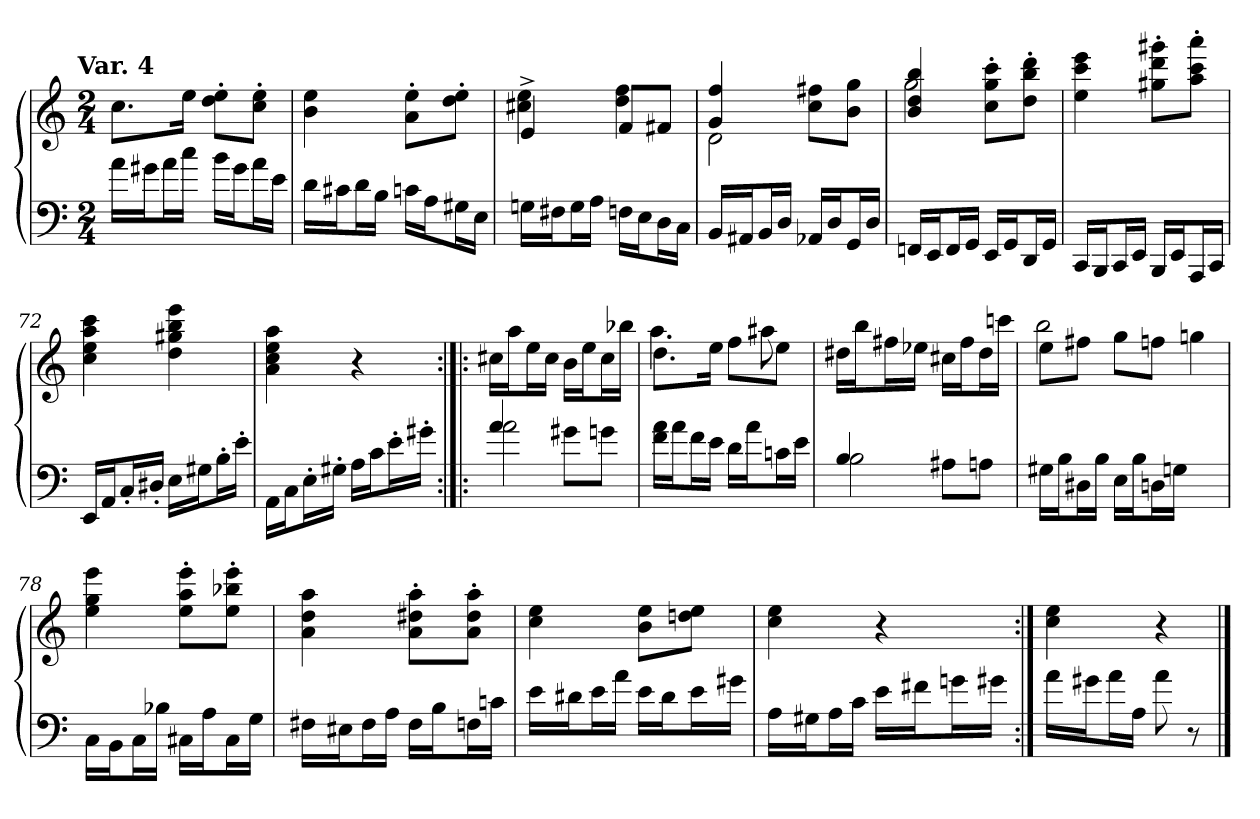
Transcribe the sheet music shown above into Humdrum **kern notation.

**kern	**kern
*part1	*part1
*staff2	*staff1
*clefF4	*clefG2
*k[]	*k[]
!!LO:TX:omd:t=Var. 4
*M2/4	*M2/4
*MM72	*MM72
=	=
16a\LL	8.cc\L
16g#X\J	.
16a\L	.
16cc\JJ	16ee\Jk
16b\LL	8dd'\ 8ee'\L
16g#\J	.
16a\L	8cc'\ 8ee'\J
16e\JJ	.
=67	=67
16d\LL	4b 4ee
16c#X\J	.
16d\L	.
16B\JJ	.
16cn\LL	8a'\ 8ee'\L
16A\J	.
16G#X\L	8dd'\ 8ee'\J
16E\JJ	.
=68	=68
*	*^
16Gn\LL	4e^	4cc#X 4ee
16F#X\J	.	.
16G\L	.	.
16A\JJ	.	.
16Fn\LL	8f/L	4dd 4ff
16E\J	.	.
16D\L	8f#X/J	.
16C\JJ	.	.
=69	=69	=69
16BB/LL	4g 4ff	2d
16AA#X/J	.	.
16BB/L	.	.
16D/JJ	.	.
16AA-X/LL	8cc\ 8ff#X\L	.
16D/J	.	.
16GG/L	8b\ 8gg\J	.
16D/JJ	.	.
=70	=70	=70
16FFn/LL	4b 4dd 4bb	2gg
16EE/J	.	.
16FF/L	.	.
16GG/JJ	.	.
16EE/LL	8cc'\ 8gg'\ 8ccc'\L	.
16GG/J	.	.
16DD/L	8dd'\ 8bb'\ 8ddd'\J	.
16GG/JJ	.	.
*	*v	*v
=71	=71
16CC/LL	4ee 4ccc 4eee
16BBB/J	.
16CC/L	.
16EE/JJ	.
16BBB/LL	8gg#X'\ 8ddd'\ 8ggg#X'\L
16EE/J	.
16AAA/L	8aa'\ 8ccc'\ 8aaa'\J
16CC/JJ	.
=72	=72
16EE/LL	4cc 4ee 4aa 4ccc
16AA/J	.
16C'/L	.
16D#X'/JJ	.
16E\LL	4dd 4gg#X 4bb 4eee
16G#X\J	.
16B'\L	.
16e'\JJ	.
=73	=73
16AA\LL	4a 4cc 4ee 4aa
16C\J	.
16E'\L	.
16G#X'\JJ	.
16A\LL	4r
16c\J	.
16e'\L	.
16g#X'\JJ	.
=74:|!|:	=74:|!|:
*^	*
4a	2a	16cc#X\LL
.	.	16aa\J
.	.	16ee\L
.	.	16cc#\JJ
8g#X\L	.	16b\LL
.	.	16ee\J
8gn\J	.	16cc#\L
.	.	16bb-X\JJ
*v	*v	*
=75	=75
*	*^
16f\ 16a\LL	8.dd\L	4.aa
16a\J	.	.
16f\L	.	.
16e\JJ	16ee\Jk	.
16d\LL	8ff\L	.
16a\J	.	.
16cn\L	8ee\J	8aa#X
16e\JJ	.	.
*	*v	*v
=76	=76
*^	*
4B	2B	16dd#X\LL
.	.	16bb\J
.	.	16ff#X\L
.	.	16ee-X\JJ
8A#X\L	.	16cc#X\LL
.	.	16ff#\J
8An\J	.	16dd#\L
.	.	16cccn\JJ
*v	*v	*
=77	=77
*	*^
16G#X\LL	8ee\L	2bb
16B\J	.	.
16D#X\L	8ff#X\J	.
16B\JJ	.	.
16E\LL	8gg\L	.
16B\J	.	.
16Dn\L	8ffn\J	.
16Gn\JJ	.	.
4ryy	4ryy	4ggn
*	*v	*v
=78	=78
16C\LL	4ee 4gg 4eee
16BB\J	.
16C\L	.
16B-X\JJ	.
16C#X\LL	8ee'\ 8aa'\ 8eee'\L
16A\J	.
16C#\L	8ee'\ 8bb-X'\ 8eee'\J
16G\JJ	.
=79	=79
16F#X\LL	4a 4dd 4aa
16E#X\J	.
16F#\L	.
16A\JJ	.
16F#\LL	8a'\ 8dd#X'\ 8aa'\L
16B\J	.
16Fn\L	8a'\ 8dd#'\ 8aa'\J
16cn\JJ	.
=80	=80
16e\LL	4cc 4ee
16d#X\J	.
16e\L	.
16a\JJ	.
16e\LL	8b\ 8ee\L
16d#\J	.
16e\L	8ddn\ 8ee\J
16g#X\JJ	.
=81	=81
16A\LL	4cc 4ee
16G#X\J	.
16A\L	.
16c\JJ	.
16e\LL	4r
16f#X\J	.
16gn\L	.
16g#X\JJ	.
=82:|!	=82:|!
16a\LL	4cc 4ee
16g#X\J	.
16a\L	.
16A\JJ	.
8a	4r
8r	.
==	==
*-	*-
